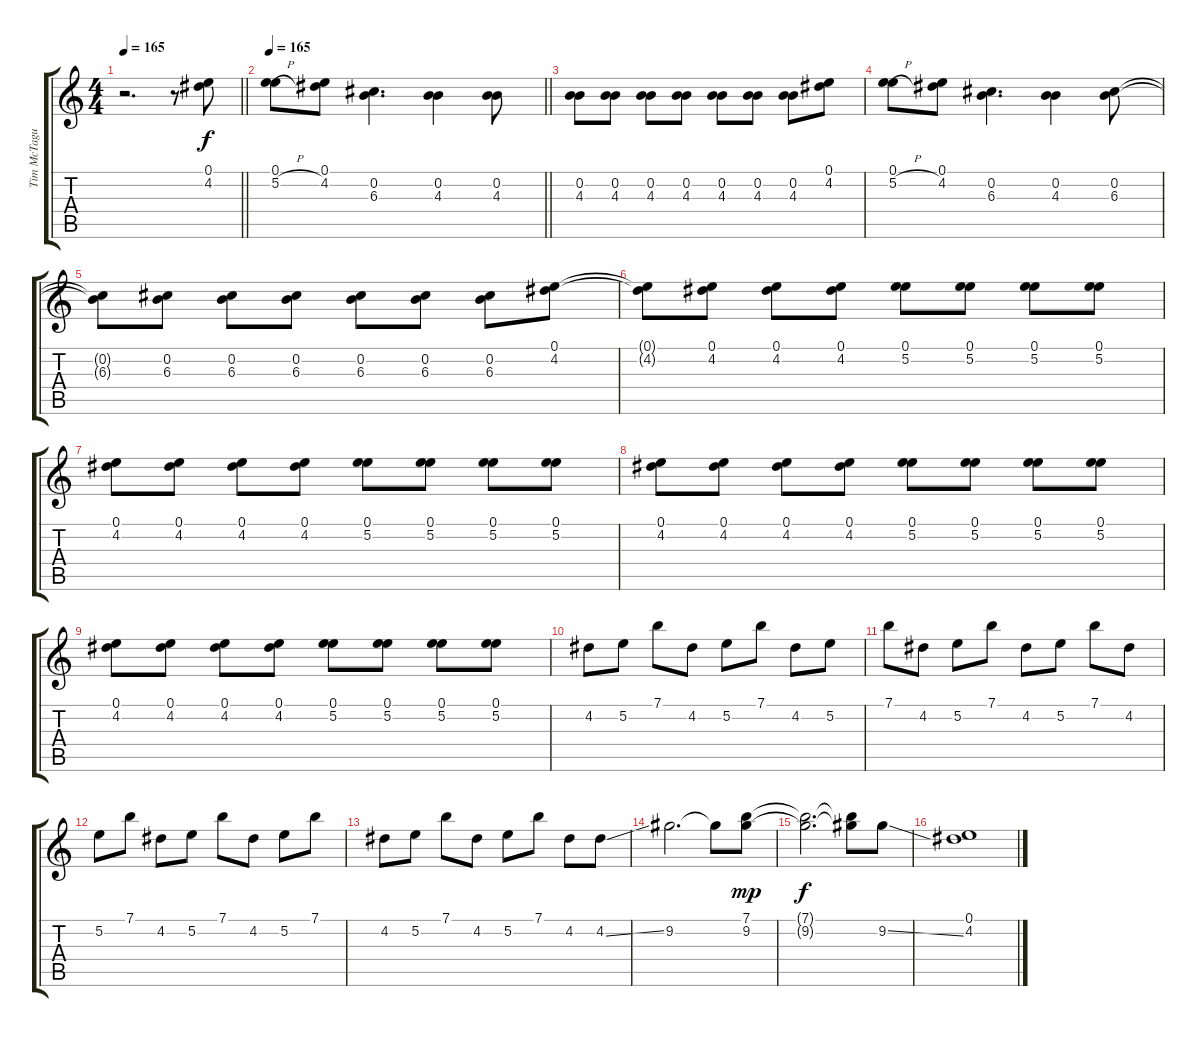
\track ("Tim McTague" "Tim McTagu") {instrument distortionguitar}
\staff {score tabs}
\tuning (E4 B3 G3 D3 A2 D2) {hide}
\ts (4 4)
\tempo 165
\tempo 155
\tempo 165
\clef g2
\barLineRight lightlight
\ks c
r.2{d dy f instrument distortionguitar} r.8 (0.1 4.2).8 |
\section ("" "")
\tempo 165
\barLineRight lightlight
(0.1 5.2{h}).8 (0.1 4.2).8 (0.2 6.3).4{d} (0.2 4.3).4 (0.2 4.3).8 |
\section ("" "")
(0.2 4.3).8 (0.2 4.3).8 (0.2 4.3).8 (0.2 4.3).8 (0.2 4.3).8 (0.2 4.3).8 (0.2 4.3).8 (0.1 4.2).8 |
(0.1 5.2{h}).8 (0.1 4.2).8 (0.2 6.3).4{d} (0.2 4.3).4 (0.2 6.3).8 |
(0.2{t} 6.3{t}).8 (0.2 6.3).8 (0.2 6.3).8 (0.2 6.3).8 (0.2 6.3).8 (0.2 6.3).8 (0.2 6.3).8 (0.1 4.2).8 |
(0.1{t} 4.2{t}).8 (0.1 4.2).8 (0.1 4.2).8 (0.1 4.2).8 (0.1 5.2).8 (0.1 5.2).8 (0.1 5.2).8 (0.1 5.2).8 |
(0.1 4.2).8 (0.1 4.2).8 (0.1 4.2).8 (0.1 4.2).8 (0.1 5.2).8 (0.1 5.2).8 (0.1 5.2).8 (0.1 5.2).8 |
(0.1 4.2).8 (0.1 4.2).8 (0.1 4.2).8 (0.1 4.2).8 (0.1 5.2).8 (0.1 5.2).8 (0.1 5.2).8 (0.1 5.2).8 |
(0.1 4.2).8 (0.1 4.2).8 (0.1 4.2).8 (0.1 4.2).8 (0.1 5.2).8 (0.1 5.2).8 (0.1 5.2).8 (0.1 5.2).8 |
4.2.8 5.2.8 7.1.8 4.2.8 5.2.8 7.1.8 4.2.8 5.2.8 |
7.1.8 4.2.8 5.2.8 7.1.8 4.2.8 5.2.8 7.1.8 4.2.8 |
5.2.8 7.1.8 4.2.8 5.2.8 7.1.8 4.2.8 5.2.8 7.1.8 |
4.2.8 5.2.8 7.1.8 4.2.8 5.2.8 7.1.8 4.2.8 4.2{ss}.8 |
9.2.2{d} 9.2{t}.8 (7.1 9.2).8{dy mp} |
(7.1{t} 9.2{t}).2{d dy f} (7.1{t} 9.2{t}).8 9.2{ss}.8 |
(0.1 4.2).1
